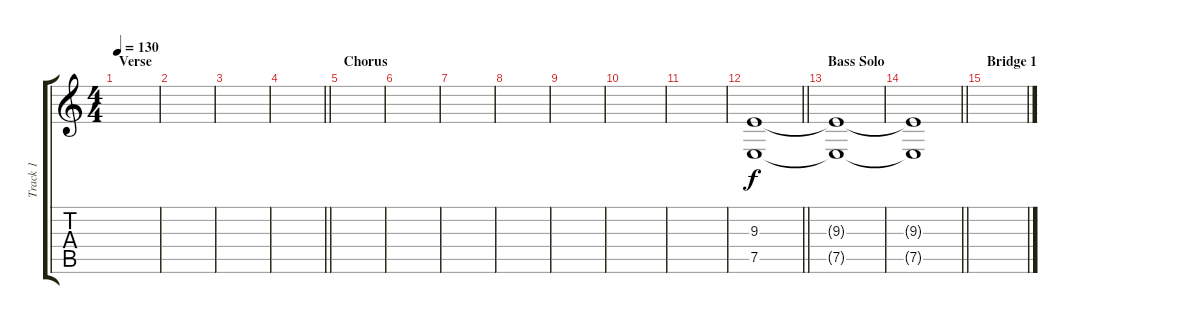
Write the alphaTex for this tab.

\track ("Track 1" "Track 1") {instrument helicopter}
\staff {score tabs}
\tuning (E4 B3 G3 D3 A2 E2) {hide}
\ts (4 4)
\section ("" "Verse")
\tempo 130
\clef g2
\ks c
|
|
|
\barLineRight lightlight
|
\section ("" "Chorus")
|
|
|
|
|
|
|
\barLineRight lightlight
(9.3 7.5).1 |
\section ("" "Bass Solo")
(9.3{t} 7.5{t}).1 |
\barLineRight lightlight
(9.3{t} 7.5{t}).1 |
\section ("" "Bridge 1")
